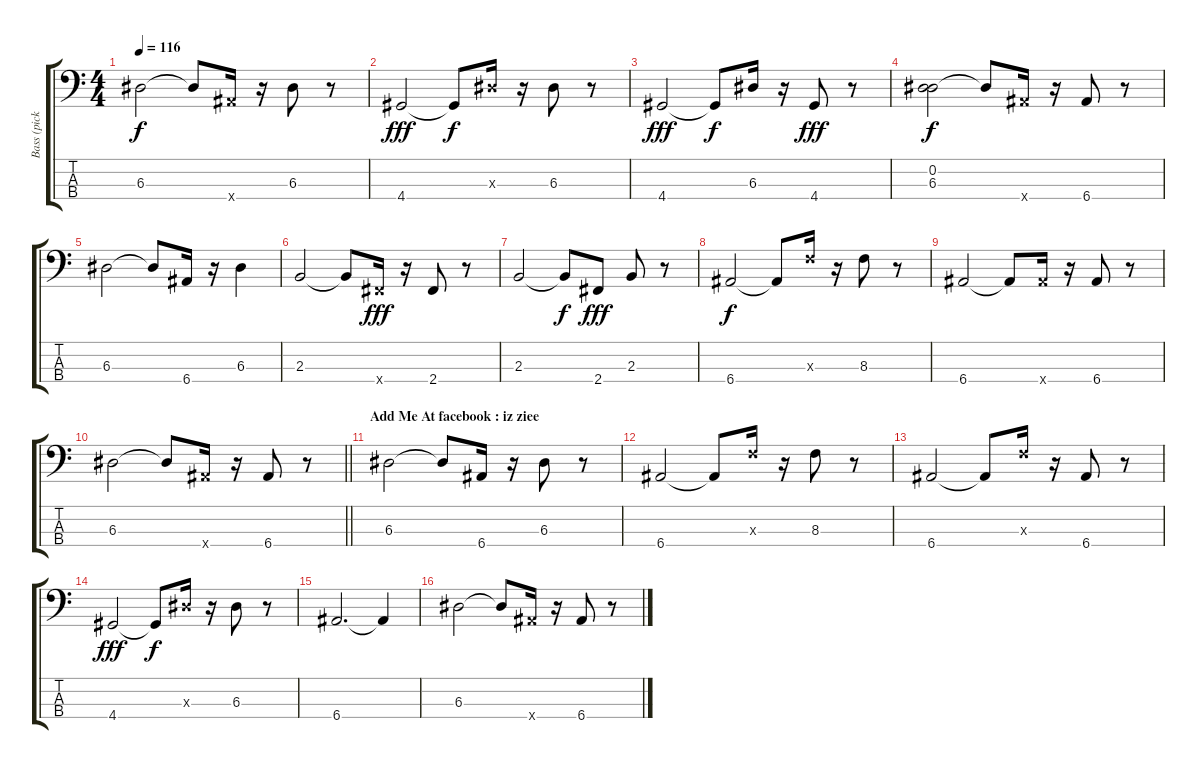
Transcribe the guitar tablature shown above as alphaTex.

\track ("Bass (pick)" "Bass (pick") {instrument acousticbass}
\staff {score tabs}
\tuning (G2 D2 A1 E1) {hide}
\ts (4 4)
\tempo 116
\clef f4
\ks c
6.3.2{dy f} 6.3{t}.8 6.4{x}.16 r.16 6.3.8 r.8 |
4.4.2{dy fff} 4.4{t}.8{dy f} 6.3{x}.16 r.16 6.3.8 r.8 |
4.4.2{dy fff} 4.4{t}.8{dy f} 6.3.16 r.16 4.4.8{dy fff} r.8 |
(0.2 6.3).2{dy f} 6.3{t}.8 6.4{x}.16 r.16 6.4.8 r.8 |
6.3.2 6.3{t}.8 6.4.16 r.16 6.3.4 |
2.3.2 2.3{t}.8 2.4{x}.16{dy fff} r.16 2.4.8 r.8 |
2.3.2 2.3{t}.8{dy f} 2.4.8{dy fff} 2.3.8 r.8 |
6.4.2{dy f} 6.4{t}.8 8.3{x}.16 r.16 8.3.8 r.8 |
6.4.2 6.4{t}.8 6.4{x}.16 r.16 6.4.8 r.8 |
\barLineRight lightlight
6.3.2 6.3{t}.8 6.4{x}.16 r.16 6.4.8 r.8 |
\section ("" "Add Me At facebook : iz ziee")
6.3.2 6.3{t}.8 6.4.16 r.16 6.3.8 r.8 |
6.4.2 6.4{t}.8 8.3{x}.16 r.16 8.3.8 r.8 |
6.4.2 6.4{t}.8 8.3{x}.16 r.16 6.4.8 r.8 |
4.4.2{dy fff} 4.4{t}.8{dy f} 6.3{x}.16 r.16 6.3.8 r.8 |
6.4.2{d} 6.4{t}.4 |
6.3.2 6.3{t}.8 6.4{x}.16 r.16 6.4.8 r.8
